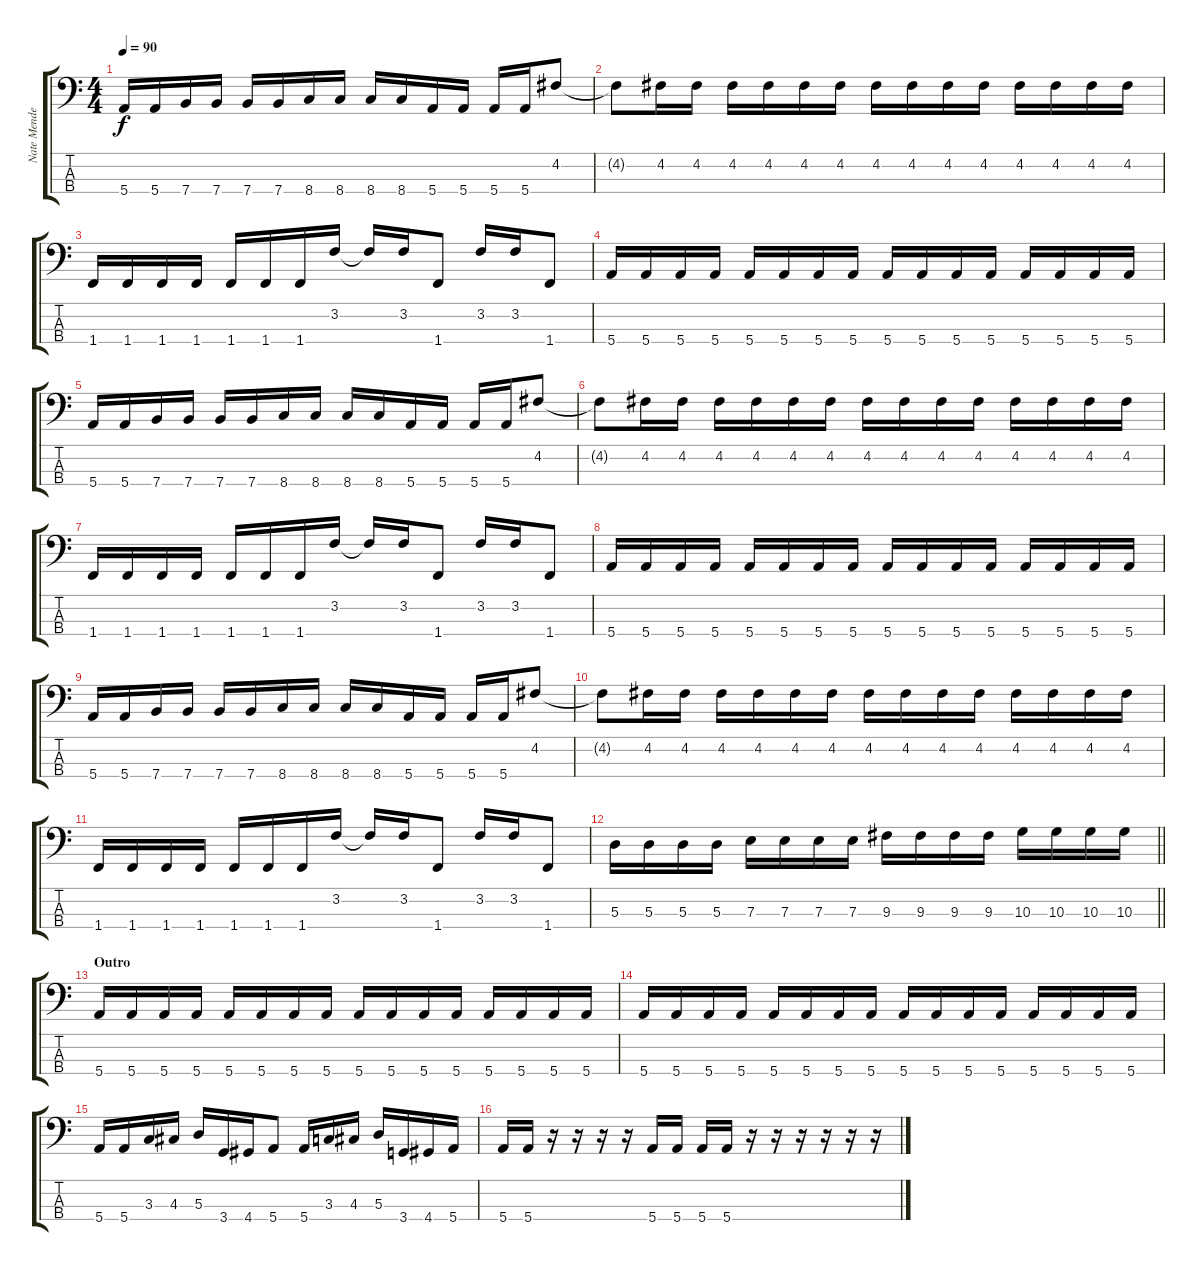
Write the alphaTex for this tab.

\track ("Nate Mendel" "Nate Mende") {instrument electricbasspick}
\staff {score tabs}
\tuning (G2 D2 A1 E1) {hide}
\ts (4 4)
\tempo 90
\clef f4
\ks c
5.4.16{dy f} 5.4.16 7.4.16 7.4.16 7.4.16 7.4.16 8.4.16 8.4.16 8.4.16 8.4.16 5.4.16 5.4.16 5.4.16 5.4.16 4.2.8 |
4.2{t}.8 4.2.16 4.2.16 4.2.16 4.2.16 4.2.16 4.2.16 4.2.16 4.2.16 4.2.16 4.2.16 4.2.16 4.2.16 4.2.16 4.2.16 |
1.4.16 1.4.16 1.4.16 1.4.16 1.4.16 1.4.16 1.4.16 3.2.16 3.2{t}.16 3.2.16 1.4.8 3.2.16 3.2.16 1.4.8 |
5.4.16 5.4.16 5.4.16 5.4.16 5.4.16 5.4.16 5.4.16 5.4.16 5.4.16 5.4.16 5.4.16 5.4.16 5.4.16 5.4.16 5.4.16 5.4.16 |
5.4.16 5.4.16 7.4.16 7.4.16 7.4.16 7.4.16 8.4.16 8.4.16 8.4.16 8.4.16 5.4.16 5.4.16 5.4.16 5.4.16 4.2.8 |
4.2{t}.8 4.2.16 4.2.16 4.2.16 4.2.16 4.2.16 4.2.16 4.2.16 4.2.16 4.2.16 4.2.16 4.2.16 4.2.16 4.2.16 4.2.16 |
1.4.16 1.4.16 1.4.16 1.4.16 1.4.16 1.4.16 1.4.16 3.2.16 3.2{t}.16 3.2.16 1.4.8 3.2.16 3.2.16 1.4.8 |
5.4.16 5.4.16 5.4.16 5.4.16 5.4.16 5.4.16 5.4.16 5.4.16 5.4.16 5.4.16 5.4.16 5.4.16 5.4.16 5.4.16 5.4.16 5.4.16 |
5.4.16 5.4.16 7.4.16 7.4.16 7.4.16 7.4.16 8.4.16 8.4.16 8.4.16 8.4.16 5.4.16 5.4.16 5.4.16 5.4.16 4.2.8 |
4.2{t}.8 4.2.16 4.2.16 4.2.16 4.2.16 4.2.16 4.2.16 4.2.16 4.2.16 4.2.16 4.2.16 4.2.16 4.2.16 4.2.16 4.2.16 |
1.4.16 1.4.16 1.4.16 1.4.16 1.4.16 1.4.16 1.4.16 3.2.16 3.2{t}.16 3.2.16 1.4.8 3.2.16 3.2.16 1.4.8 |
\barLineRight lightlight
5.3.16 5.3.16 5.3.16 5.3.16 7.3.16 7.3.16 7.3.16 7.3.16 9.3.16 9.3.16 9.3.16 9.3.16 10.3.16 10.3.16 10.3.16 10.3.16 |
\section ("" "Outro")
5.4.16 5.4.16 5.4.16 5.4.16 5.4.16 5.4.16 5.4.16 5.4.16 5.4.16 5.4.16 5.4.16 5.4.16 5.4.16 5.4.16 5.4.16 5.4.16 |
5.4.16 5.4.16 5.4.16 5.4.16 5.4.16 5.4.16 5.4.16 5.4.16 5.4.16 5.4.16 5.4.16 5.4.16 5.4.16 5.4.16 5.4.16 5.4.16 |
5.4.16 5.4.16 3.3.16 4.3.16 5.3.16 3.4.16 4.4.16 5.4.8 5.4.16 3.3.16 4.3.16 5.3.16 3.4.16 4.4.16 5.4.16 |
5.4.16 5.4.16 r.16 r.16 r.16 r.16 5.4.16 5.4.16 5.4.16 5.4.16 r.16 r.16 r.16 r.16 r.16 r.16
